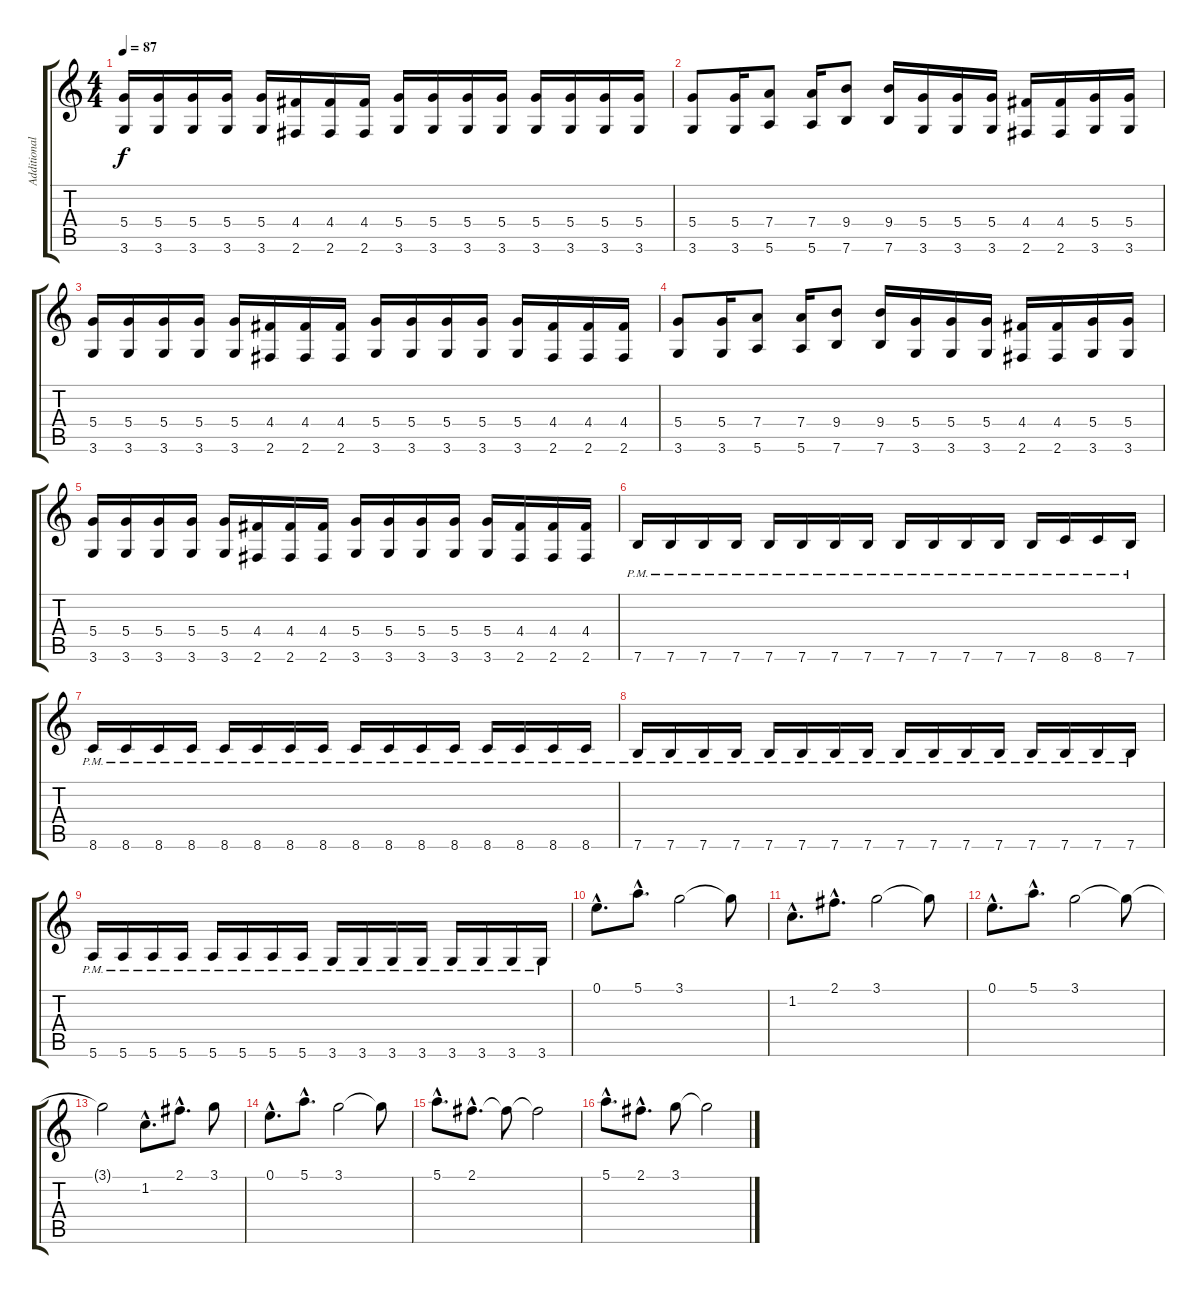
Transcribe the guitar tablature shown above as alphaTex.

\track ("Additional Guitar" "Additional") {instrument overdrivenguitar}
\staff {score tabs}
\tuning (E4 B3 G3 D3 A2 E2) {hide}
\ts (4 4)
\tempo 87
\clef g2
\ks c
(5.4 3.6).16{dy f instrument distortionguitar} (5.4 3.6).16 (5.4 3.6).16 (5.4 3.6).16 (5.4 3.6).16 (4.4 2.6).16 (4.4 2.6).16 (4.4 2.6).16 (5.4 3.6).16 (5.4 3.6).16 (5.4 3.6).16 (5.4 3.6).16 (5.4 3.6).16 (5.4 3.6).16 (5.4 3.6).16 (5.4 3.6).16 |
(5.4 3.6).8 (5.4 3.6).16 (7.4 5.6).8 (7.4 5.6).16 (9.4 7.6).8 (9.4 7.6).16 (5.4 3.6).16 (5.4 3.6).16 (5.4 3.6).16 (4.4 2.6).16 (4.4 2.6).16 (5.4 3.6).16 (5.4 3.6).16 |
(5.4 3.6).16 (5.4 3.6).16 (5.4 3.6).16 (5.4 3.6).16 (5.4 3.6).16 (4.4 2.6).16 (4.4 2.6).16 (4.4 2.6).16 (5.4 3.6).16 (5.4 3.6).16 (5.4 3.6).16 (5.4 3.6).16 (5.4 3.6).16 (4.4 2.6).16 (4.4 2.6).16 (4.4 2.6).16 |
(5.4 3.6).8 (5.4 3.6).16 (7.4 5.6).8 (7.4 5.6).16 (9.4 7.6).8 (9.4 7.6).16 (5.4 3.6).16 (5.4 3.6).16 (5.4 3.6).16 (4.4 2.6).16 (4.4 2.6).16 (5.4 3.6).16 (5.4 3.6).16 |
(5.4 3.6).16 (5.4 3.6).16 (5.4 3.6).16 (5.4 3.6).16 (5.4 3.6).16 (4.4 2.6).16 (4.4 2.6).16 (4.4 2.6).16 (5.4 3.6).16 (5.4 3.6).16 (5.4 3.6).16 (5.4 3.6).16 (5.4 3.6).16 (4.4 2.6).16 (4.4 2.6).16 (4.4 2.6).16 |
7.6{pm}.16 7.6{pm}.16 7.6{pm}.16 7.6{pm}.16 7.6{pm}.16 7.6{pm}.16 7.6{pm}.16 7.6{pm}.16 7.6{pm}.16 7.6{pm}.16 7.6{pm}.16 7.6{pm}.16 7.6{pm}.16 8.6{pm}.16 8.6{pm}.16 7.6{pm}.16 |
8.6{pm}.16 8.6{pm}.16 8.6{pm}.16 8.6{pm}.16 8.6{pm}.16 8.6{pm}.16 8.6{pm}.16 8.6{pm}.16 8.6{pm}.16 8.6{pm}.16 8.6{pm}.16 8.6{pm}.16 8.6{pm}.16 8.6{pm}.16 8.6{pm}.16 8.6{pm}.16 |
7.6{pm}.16 7.6{pm}.16 7.6{pm}.16 7.6{pm}.16 7.6{pm}.16 7.6{pm}.16 7.6{pm}.16 7.6{pm}.16 7.6{pm}.16 7.6{pm}.16 7.6{pm}.16 7.6{pm}.16 7.6{pm}.16 7.6{pm}.16 7.6{pm}.16 7.6{pm}.16 |
5.6{pm}.16 5.6{pm}.16 5.6{pm}.16 5.6{pm}.16 5.6{pm}.16 5.6{pm}.16 5.6{pm}.16 5.6{pm}.16 3.6{pm}.16 3.6{pm}.16 3.6{pm}.16 3.6{pm}.16 3.6{pm}.16 3.6{pm}.16 3.6{pm}.16 3.6{pm}.16 |
0.1{hac}.8{d instrument electricguitarclean} 5.1{hac}.8{d} 3.1.2 3.1{t}.8 |
1.2{hac}.8{d} 2.1{hac}.8{d} 3.1.2 3.1{t}.8 |
0.1{hac}.8{d} 5.1{hac}.8{d} 3.1.2 3.1{t}.8 |
3.1{t}.2 1.2{hac}.8{d} 2.1{hac}.8{d} 3.1.8 |
0.1{hac}.8{d instrument electricguitarclean} 5.1{hac}.8{d} 3.1.2 3.1{t}.8 |
5.1{hac}.8{d} 2.1{hac}.8{d} 2.1{t}.8 2.1{t}.2 |
5.1{hac}.8{d} 2.1{hac}.8{d} 3.1.8 3.1{t}.2
